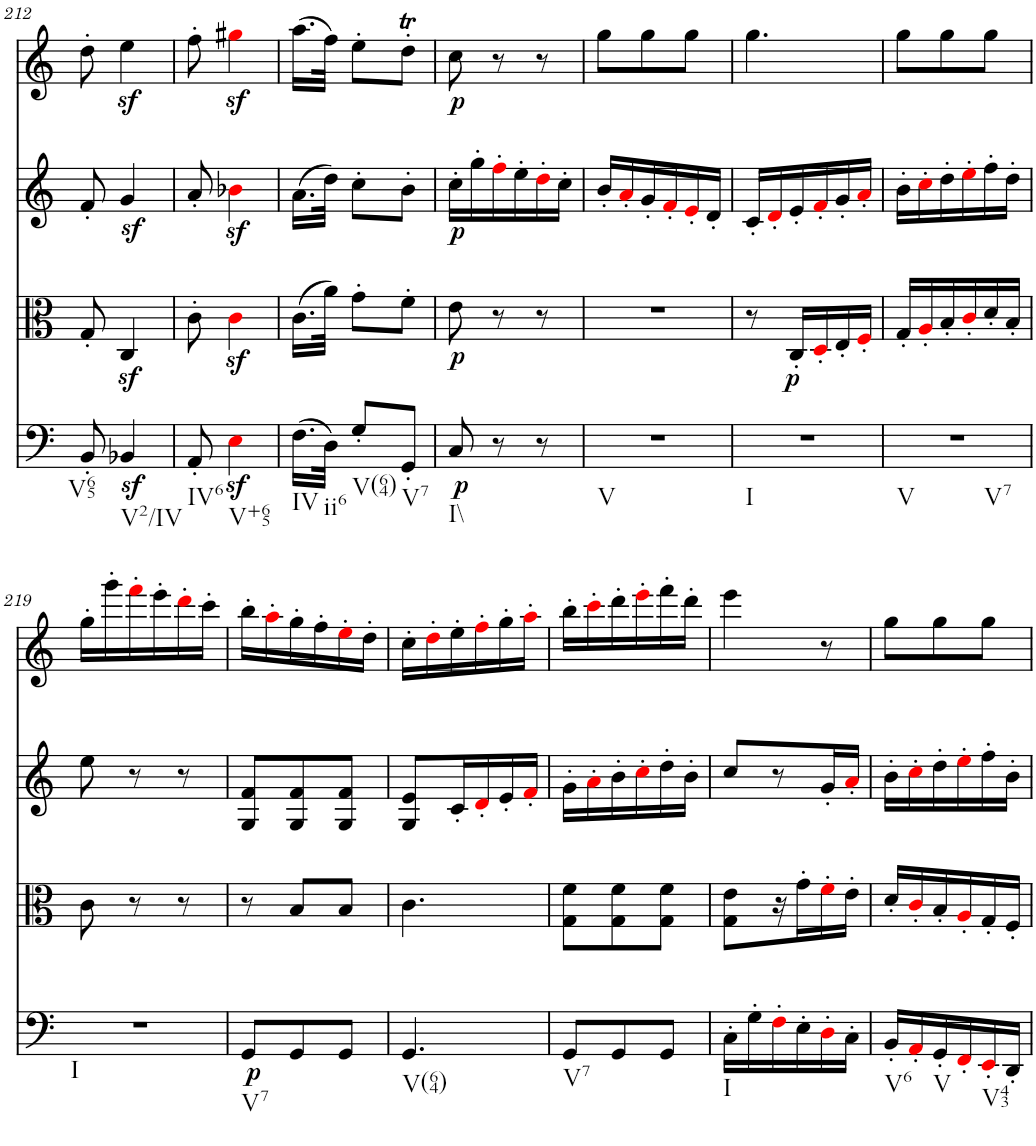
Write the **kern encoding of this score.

**kern	**dynam	**kern	**dynam	**kern	**dynam	**kern	**dynam
*part4	*part4	*part3	*part3	*part2	*part2	*part1	*part1
*staff4	*staff4	*staff3	*staff3	*staff2	*staff2	*staff1	*staff1
*I"Violoncello	*	*I"Viola	*	*I"Violin II	*	*I"Violin I	*
!!LO:PB:g=z
*clefF4	*	*clefC3	*	*clefG2	*	*clefG2	*
*k[]	*	*k[]	*	*k[]	*	*k[]	*
*M3/8	*	*M3/8	*	*M3/8	*	*M3/8	*
=212	=212	=212	=212	=212	=212	=212	=212
!LO:TX:b:t=V65	!	!	!	!	!	!	!
8BB'/	.	8G'/	.	8f'/	.	8dd'\	.
!LO:TX:b:t=V2/IV	!	!	!	!	!	!	!
4BB-Xz</	.	4Cz</	.	4gz</	.	4eez<\	.
=213	=213	=213	=213	=213	=213	=213	=213
!LO:TX:b:t=IV6	!	!	!	!	!	!	!
8AA'/	.	8c'\	.	8a'/	.	8ff'\	.
!LO:TX:b:t=V+65	!	!	!	!	!	!	!
4Ez<i\	.	4cz<i\	.	4b-Xz<i\	.	4gg#Xz<i\	.
=214	=214	=214	=214	=214	=214	=214	=214
!LO:TX:b:t=IV	!	!	!	!	!	!	!
(16.F\LL	.	(16.c\LL	.	(16.a\LL	.	(16.aa\LL	.
!LO:TX:b:t=ii6	!	!	!	!	!	!	!
32D\JJk)	.	32a\JJk)	.	32dd\JJk)	.	32ff\JJk)	.
!LO:TX:b:t=V(64)	!	!	!	!	!	!	!
8G'/L	.	8g'\L	.	8cc'\L	.	8ee'\L	.
!LO:TX:b:t=V7	!	!	!	!	!	!	!
8GG'/J	.	8f'\J	.	8b'\J	.	8ddT'\J	.
=215	=215	=215	=215	=215	=215	=215	=215
!LO:TX:b:t=I\\	!	!	!	!	!	!	!
!	!LO:DY:b	!	!LO:DY:b	!	!LO:DY:b	!	!LO:DY:b
8C/	p	8e\	p	16cc'\LL	p	8cc\	p
.	.	.	.	16gg'\	.	.	.
8r	.	8r	.	16ff'i\	.	8r	.
.	.	.	.	16ee'\	.	.	.
8r	.	8r	.	16dd'i\	.	8r	.
.	.	.	.	16cc'\JJ	.	.	.
=216	=216	=216	=216	=216	=216	=216	=216
!LO:TX:b:t=V	!	!	!	!	!	!	!
4.r	.	4.r	.	16b'/LL	.	8gg\L	.
.	.	.	.	16a'i/	.	.	.
.	.	.	.	16g'/	.	8gg\	.
.	.	.	.	16f'i/	.	.	.
.	.	.	.	16e'i/	.	8gg\J	.
.	.	.	.	16d'/JJ	.	.	.
=217	=217	=217	=217	=217	=217	=217	=217
!LO:TX:b:t=I	!	!	!	!	!	!	!
4.r	.	8r	.	16c'/LL	.	4.gg\	.
.	.	.	.	16d'i/	.	.	.
!	!	!	!LO:DY:b	!	!	!	!
.	.	16C'/LL	p	16e'/	.	.	.
.	.	16D'i/	.	16f'i/	.	.	.
.	.	16E'/	.	16g'/	.	.	.
.	.	16F'i/JJ	.	16a'i/JJ	.	.	.
=218	=218	=218	=218	=218	=218	=218	=218
!LO:TX:b:t=V	!	!	!	!	!	!	!
!LO:TX:b:t=V7	!	!	!	!	!	!	!
4.r	.	16G'/LL	.	16b'\LL	.	8gg\L	.
.	.	16A'i/	.	16cc'i\	.	.	.
.	.	16B'/	.	16dd'\	.	8gg\	.
.	.	16c'i/	.	16ee'i\	.	.	.
.	.	16d'/	.	16ff'\	.	8gg\J	.
.	.	16B'/JJ	.	16dd'\JJ	.	.	.
!!LO:LB:g=z
=219	=219	=219	=219	=219	=219	=219	=219
!LO:TX:b:t=I	!	!	!	!	!	!	!
4.r	.	8c\	.	8ee\	.	16gg'\LL	.
.	.	.	.	.	.	16ggg'\	.
.	.	8r	.	8r	.	16fff'i\	.
.	.	.	.	.	.	16eee'\	.
.	.	8r	.	8r	.	16ddd'i\	.
.	.	.	.	.	.	16ccc'\JJ	.
=220	=220	=220	=220	=220	=220	=220	=220
!LO:TX:b:t=V7	!	!	!	!	!	!	!
!	!LO:DY:b	!	!	!	!	!	!
8GG/L	p	8r	.	8G/ 8f/L	.	16bb'\LL	.
.	.	.	.	.	.	16aa'i\	.
8GG/	.	8B/L	.	8G/ 8f/	.	16gg'\	.
.	.	.	.	.	.	16ff'\	.
8GG/J	.	8B/J	.	8G/ 8f/J	.	16ee'i\	.
.	.	.	.	.	.	16dd'\JJ	.
=221	=221	=221	=221	=221	=221	=221	=221
!LO:TX:b:t=V(64)	!	!	!	!	!	!	!
4.GG/	.	4.c\	.	8G/ 8e/L	.	16cc'\LL	.
.	.	.	.	.	.	16dd'i\	.
.	.	.	.	16c'/L	.	16ee'\	.
.	.	.	.	16d'i/	.	16ff'i\	.
.	.	.	.	16e'/	.	16gg'\	.
.	.	.	.	16f'i/JJ	.	16aa'i\JJ	.
=222	=222	=222	=222	=222	=222	=222	=222
!LO:TX:b:t=V7	!	!	!	!	!	!	!
8GG/L	.	8G\ 8f\L	.	16g'\LL	.	16bb'\LL	.
.	.	.	.	16a'i\	.	16ccc'i\	.
8GG/	.	8G\ 8f\	.	16b'\	.	16ddd'\	.
.	.	.	.	16cc'i\	.	16eee'i\	.
8GG/J	.	8G\ 8f\J	.	16dd'\	.	16fff'\	.
.	.	.	.	16b'\JJ	.	16ddd'\JJ	.
=223	=223	=223	=223	=223	=223	=223	=223
!LO:TX:b:t=I	!	!	!	!	!	!	!
16C'\LL	.	8G\ 8e\L	.	8cc/L	.	4eee\	.
16G'\	.	.	.	.	.	.	.
16F'i\	.	16r	.	8r	.	.	.
16E'\	.	16g'\	.	.	.	.	.
16D'i\	.	16f'i\	.	16g'/L	.	8r	.
16C'\JJ	.	16e'\JJ	.	16a'i/JJ	.	.	.
=224	=224	=224	=224	=224	=224	=224	=224
!LO:TX:b:t=V6	!	!	!	!	!	!	!
16BB'/LL	.	16d'/LL	.	16b'\LL	.	8gg\L	.
16AA'i/	.	16c'i/	.	16cc'i\	.	.	.
!LO:TX:b:t=V	!	!	!	!	!	!	!
16GG'/	.	16B'/	.	16dd'\	.	8gg\	.
16FF'i/	.	16A'i/	.	16ee'i\	.	.	.
!LO:TX:b:t=V43	!	!	!	!	!	!	!
16EE'i/	.	16G'/	.	16ff'\	.	8gg\J	.
16DD'/JJ	.	16F'/JJ	.	16b'\JJ	.	.	.
=	=	=	=	=	=	=	=
*-	*-	*-	*-	*-	*-	*-	*-
